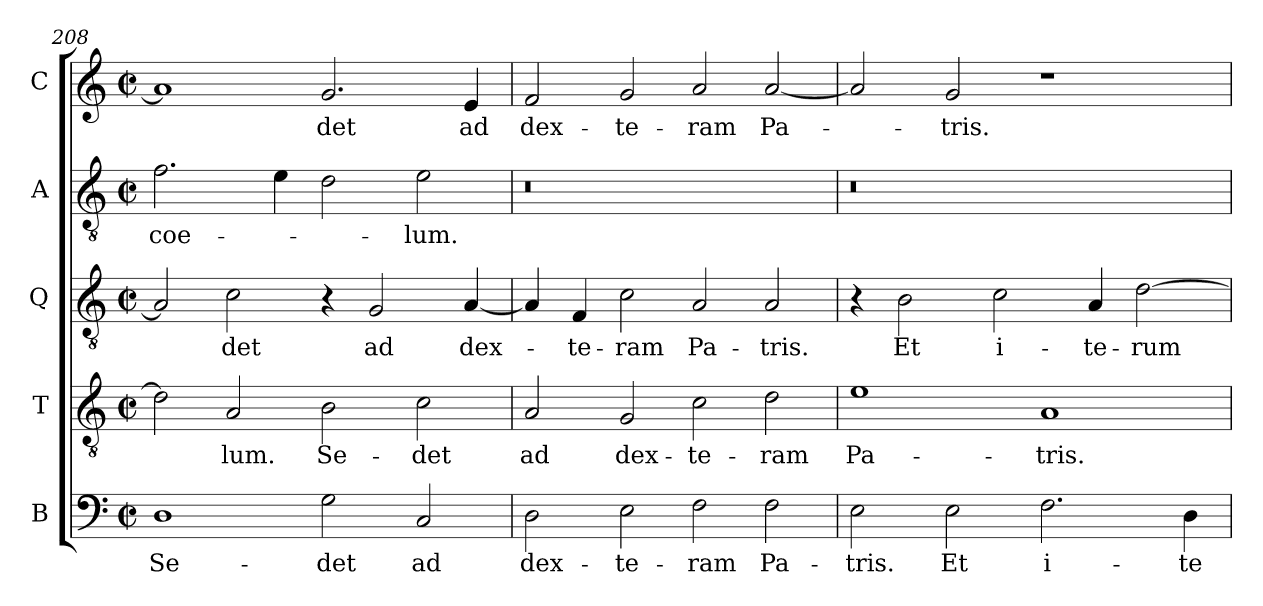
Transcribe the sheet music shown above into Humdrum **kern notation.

**kern	**text	**kern	**text	**kern	**text	**kern	**text	**kern	**text
*part5	*part5	*part4	*part4	*part3	*part3	*part2	*part2	*part1	*part1
*staff5	*staff5	*staff4	*staff4	*staff3	*staff3	*staff2	*staff2	*staff1	*staff1
*I"B	*	*I"T	*	*I"Q	*	*I"A	*	*I"C	*
*I'B	*	*I'T	*	*I'Q	*	*I'A	*	*I'C	*
*clefF4	*	*clefGv2	*	*clefGv2	*	*clefGv2	*	*clefG2	*
*M2/2	*	*M2/2	*	*M2/2	*	*M2/2	*	*M2/2	*
*met(c|)	*	*met(c|)	*	*met(c|)	*	*met(c|)	*	*met(c|)	*
=208	=208	=208	=208	=208	=208	=208	=208	=208	=208
!	!LO:LY:b:cj	!	!	!	!	!	!LO:LY:b:cj	!	!
1D	Se-	2d\]	.	2A/]	.	2.f\	coe-	1a]	.
!	!	!	!LO:LY:b:cj	!	!LO:LY:b:cj	!	!	!	!
.	.	2A/	-lum.	2c\	-det	.	.	.	.
.	.	.	.	.	.	4e\	.	.	.
!	!LO:LY:b:cj	!	!LO:LY:b:cj	!	!	!	!	!	!LO:LY:b:cj
2G\	-det	2B\	Se-	4r	.	2d\	.	2.g/	-det
!	!	!	!	!	!LO:LY:b:cj	!	!	!	!
.	.	.	.	2G/	ad	.	.	.	.
!	!LO:LY:b:cj	!	!LO:LY:b:cj	!	!	!	!LO:LY:b:cj	!	!
2C/	ad	2c\	-det	.	.	2e\	-lum.	.	.
!	!	!	!	!	!LO:LY:b:cj	!	!	!	!LO:LY:b:cj
.	.	.	.	[<4A/	dex-	.	.	4e/	ad
=209	=209	=209	=209	=209	=209	=209	=209	=209	=209
!	!LO:LY:b:cj	!	!LO:LY:b:cj	!	!	!	!	!	!LO:LY:b:cj
2D\	dex-	2A/	ad	4A/]	.	0r	.	2f/	dex-
!	!	!	!	!	!LO:LY:b	!	!	!	!
.	.	.	.	4F/	-te-	.	.	.	.
!	!LO:LY:b:cj	!	!LO:LY:b:cj	!	!LO:LY:b:cj	!	!	!	!LO:LY:b:cj
2E\	-te-	2G/	dex-	2c\	-ram	.	.	2g/	-te-
!	!LO:LY:b:cj	!	!LO:LY:b:cj	!	!LO:LY:b:cj	!	!	!	!LO:LY:b:cj
2F\	-ram	2c\	-te-	2A/	Pa-	.	.	2a/	-ram
!	!LO:LY:b:cj	!	!LO:LY:b:cj	!	!LO:LY:b:cj	!	!	!	!LO:LY:b:cj
2F\	Pa-	2d\	-ram	2A/	-tris.	.	.	[<2a/	Pa-
=210	=210	=210	=210	=210	=210	=210	=210	=210	=210
!	!LO:LY:b:cj	!	!LO:LY:b:cj	!	!	!	!	!	!
2E\	-tris.	1e	Pa-	4r	.	0r	.	2a/]	.
!	!	!	!	!	!LO:LY:b:cj	!	!	!	!
.	.	.	.	2B\	Et	.	.	.	.
!	!LO:LY:b:cj	!	!	!	!	!	!	!	!LO:LY:b:cj
2E\	Et	.	.	.	.	.	.	2g/	-tris.
!	!	!	!	!	!LO:LY:b:cj	!	!	!	!
.	.	.	.	2c\	i-	.	.	.	.
!	!LO:LY:b:cj	!	!LO:LY:b:cj	!	!	!	!	!	!
2.F\	i-	1A	-tris.	.	.	.	.	1r	.
!	!	!	!	!	!LO:LY:b	!	!	!	!
.	.	.	.	4A/	-te-	.	.	.	.
!	!	!	!	!	!LO:LY:b:cj	!	!	!	!
.	.	.	.	[>2d\	-rum	.	.	.	.
!	!LO:LY:b:cj	!	!	!	!	!	!	!	!
4D\	-te-	.	.	.	.	.	.	.	.
=	=	=	=	=	=	=	=	=	=
*-	*-	*-	*-	*-	*-	*-	*-	*-	*-
